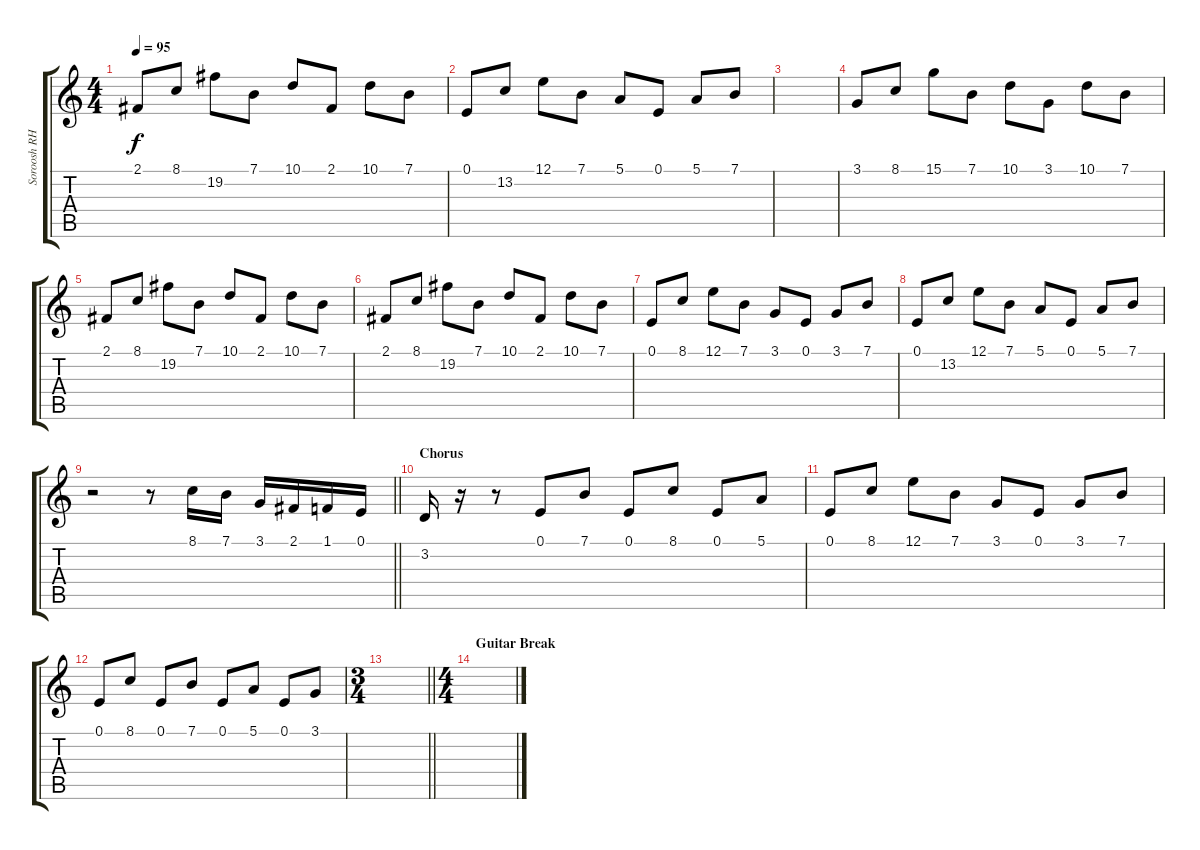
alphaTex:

\track ("Soroosh RH" "Soroosh RH") {instrument acousticgrandpiano}
\staff {score tabs}
\tuning (E4 B3 G3 D3 A2 E2) {hide}
\ts (4 4)
\tempo 95
\clef g2
\ks c
2.1.8{dy f} 8.1.8 19.2.8 7.1.8 10.1.8 2.1.8 10.1.8 7.1.8 |
0.1.8 13.2.8 12.1.8 7.1.8 5.1.8 0.1.8 5.1.8 7.1.8 |
|
3.1.8 8.1.8 15.1.8 7.1.8 10.1.8 3.1.8 10.1.8 7.1.8 |
2.1.8 8.1.8 19.2.8 7.1.8 10.1.8 2.1.8 10.1.8 7.1.8 |
2.1.8 8.1.8 19.2.8 7.1.8 10.1.8 2.1.8 10.1.8 7.1.8 |
0.1.8 8.1.8 12.1.8 7.1.8 3.1.8 0.1.8 3.1.8 7.1.8 |
0.1.8 13.2.8 12.1.8 7.1.8 5.1.8 0.1.8 5.1.8 7.1.8 |
\barLineRight lightlight
r.2 r.8 8.1.16 7.1.16 3.1.16 2.1.16 1.1.16 0.1.16 |
\section ("" "Chorus")
3.2.16 r.16 r.8 0.1.8 7.1.8 0.1.8 8.1.8 0.1.8 5.1.8 |
0.1.8 8.1.8 12.1.8 7.1.8 3.1.8 0.1.8 3.1.8 7.1.8 |
0.1.8 8.1.8 0.1.8 7.1.8 0.1.8 5.1.8 0.1.8 3.1.8 |
\ts (3 4)
\barLineRight lightlight
|
\ts (4 4)
\section ("" "Guitar Break")
